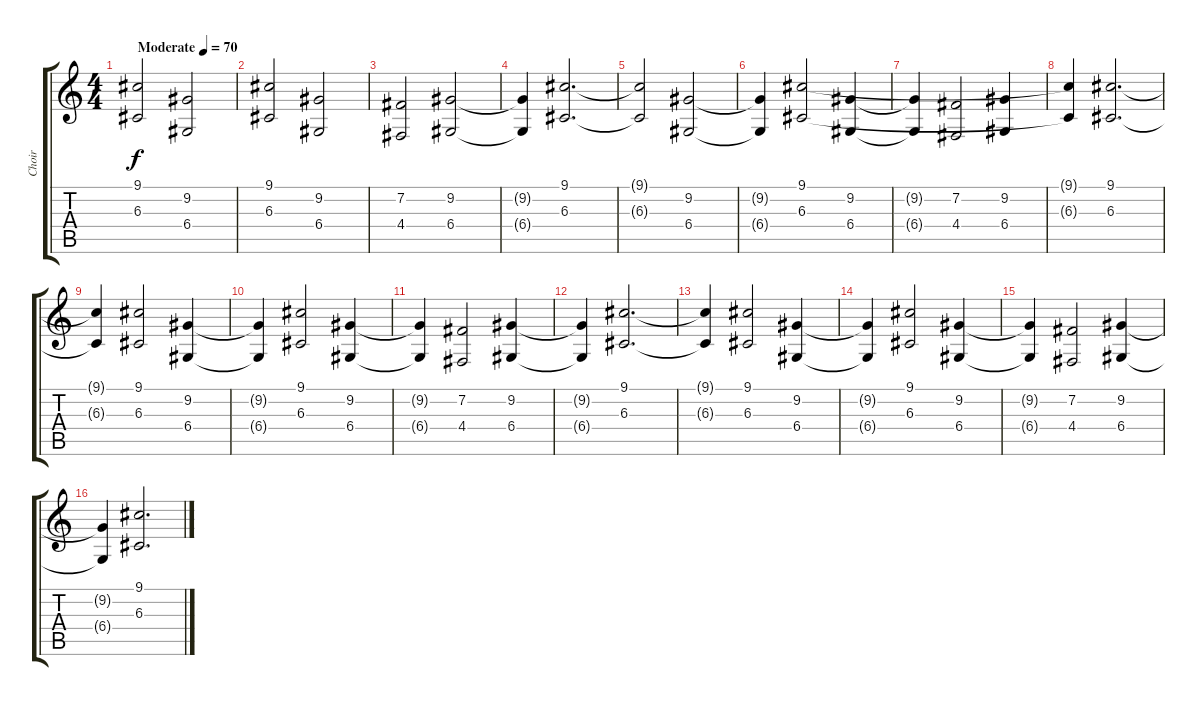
\track ("Choir" "Choir") {instrument choiraahs}
\staff {score tabs}
\tuning (E4 B3 G3 D3 A2 E2) {hide}
\ts (4 4)
\tempo (70 "Moderate")
\clef g2
\ks c
(9.1 6.3).2{dy f instrument choiraahs} (9.2 6.4).2 |
(9.1 6.3).2 (9.2 6.4).2 |
(7.2 4.4).2 (9.2 6.4).2 |
(9.2{t} 6.4{t}).4 (9.1 6.3).2{d} |
(9.1{t} 6.3{t}).2 (9.2 6.4).2 |
(9.2{t} 6.4{t}).4 (9.1 6.3).2 (9.2 6.4).4 |
(9.2{t} 6.4{t}).4 (7.2 4.4).2 (9.2 6.4).4 |
(9.1{t} 6.3{t}).4 (9.1 6.3).2{d} |
(9.1{t} 6.3{t}).4 (9.1 6.3).2 (9.2 6.4).4 |
(9.2{t} 6.4{t}).4 (9.1 6.3).2 (9.2 6.4).4 |
(9.2{t} 6.4{t}).4 (7.2 4.4).2 (9.2 6.4).4 |
(9.2{t} 6.4{t}).4 (9.1 6.3).2{d} |
(9.1{t} 6.3{t}).4 (9.1 6.3).2 (9.2 6.4).4 |
(9.2{t} 6.4{t}).4 (9.1 6.3).2 (9.2 6.4).4 |
(9.2{t} 6.4{t}).4 (7.2 4.4).2 (9.2 6.4).4 |
(9.2{t} 6.4{t}).4 (9.1 6.3).2{d}
